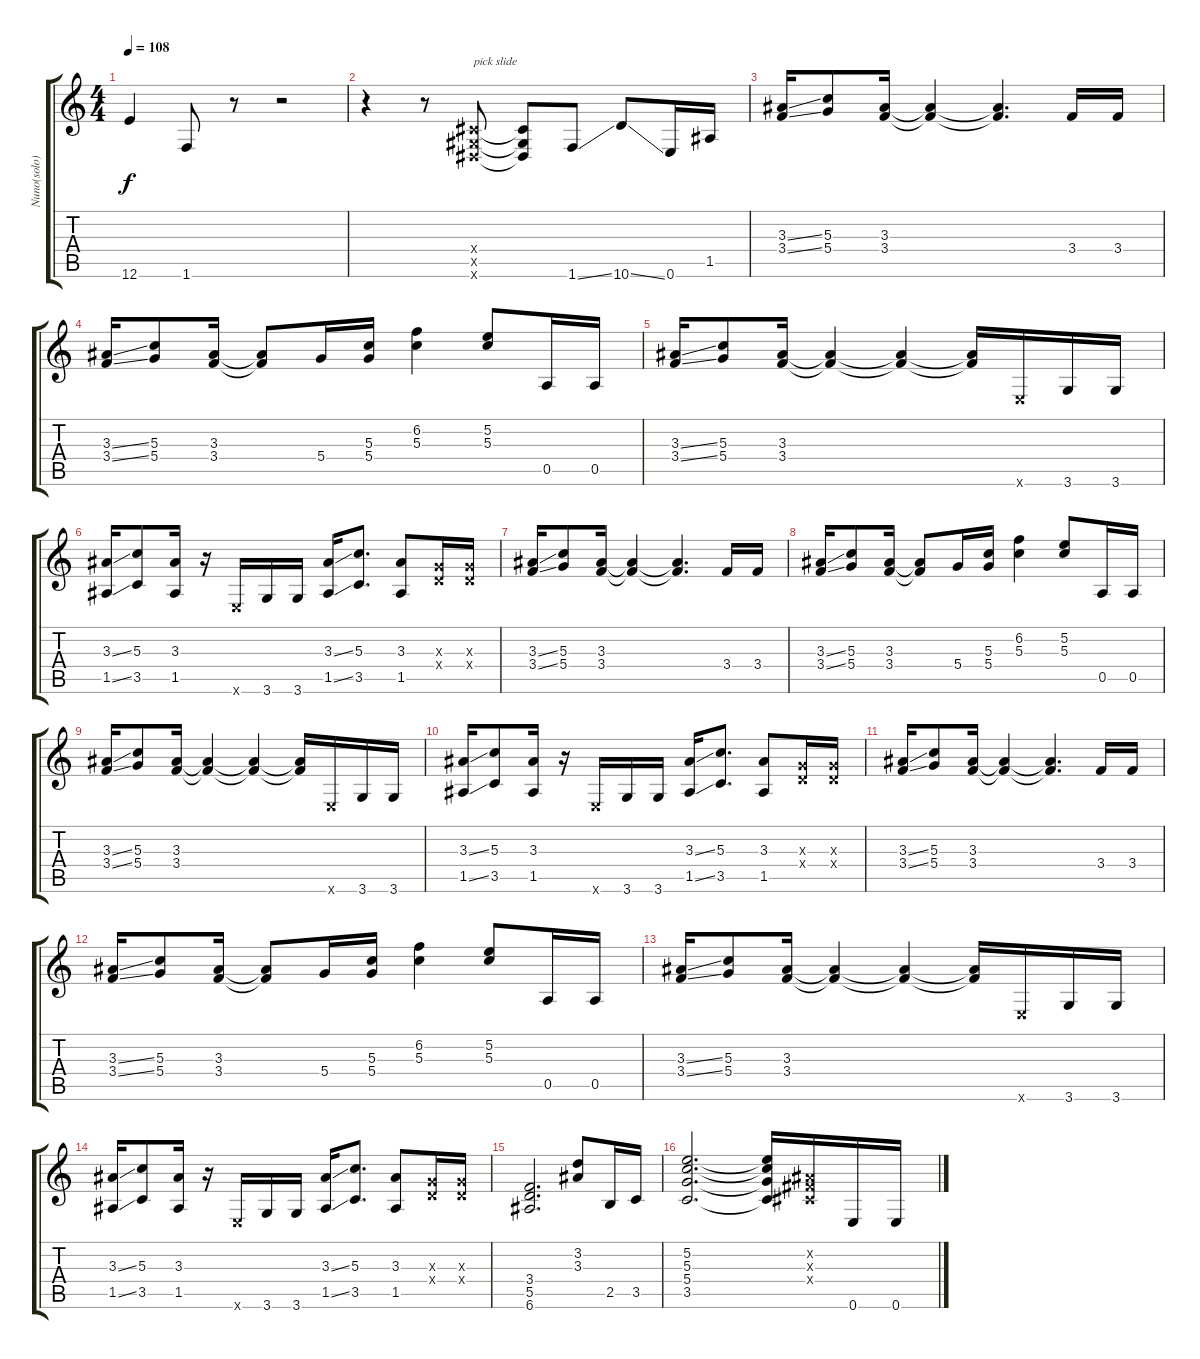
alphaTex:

\track ("Nuno(solo)" "Nuno(solo)") {instrument distortionguitar}
\staff {score tabs}
\tuning (E4 B3 G3 D3 A2 E2) {hide}
\ts (4 4)
\tempo 108
\clef g2
\ks c
12.6{t}.4{dy f} 1.6.8 r.8 r.2 |
r.4 r.8 (-1.4{x} -1.5{x} -1.6{x}).8{txt "pick slide"} (-1.4{t} -1.5{t} -1.6{t}).8 1.6{ss}.8 10.6{ss}.8 0.6.16 1.5.16 |
(3.3{ss} 3.4{ss}).16 (5.3 5.4).8 (3.3 3.4).16 (3.3{t} 3.4{t}).4 (3.3{t} 3.4{t}).4{d} 3.4.16 3.4.16 |
(3.3{ss} 3.4{ss}).16 (5.3 5.4).8 (3.3 3.4).16 (3.3{t} 3.4{t}).8 5.4.16 (5.3 5.4).16 (6.2 5.3).4 (5.2 5.3).8 0.5.16 0.5.16 |
(3.3{ss} 3.4{ss}).16 (5.3 5.4).8 (3.3 3.4).16 (3.3{t} 3.4{t}).4 (3.3{t} 3.4{t}).4 (3.3{t} 3.4{t}).16 0.6{x}.16 3.6.16 3.6.16 |
(3.3{ss} 1.5{ss}).16 (5.3 3.5).8 (3.3 1.5).16 r.16 0.6{x}.16 3.6.16 3.6.16 (3.3{ss} 1.5{ss}).16 (5.3 3.5).8{d} (3.3 1.5).8 (0.3{x} 0.4{x}).16 (0.3{x} 0.4{x}).16 |
(3.3{ss} 3.4{ss}).16 (5.3 5.4).8 (3.3 3.4).16 (3.3{t} 3.4{t}).4 (3.3{t} 3.4{t}).4{d} 3.4.16 3.4.16 |
(3.3{ss} 3.4{ss}).16 (5.3 5.4).8 (3.3 3.4).16 (3.3{t} 3.4{t}).8 5.4.16 (5.3 5.4).16 (6.2 5.3).4 (5.2 5.3).8 0.5.16 0.5.16 |
(3.3{ss} 3.4{ss}).16 (5.3 5.4).8 (3.3 3.4).16 (3.3{t} 3.4{t}).4 (3.3{t} 3.4{t}).4 (3.3{t} 3.4{t}).16 0.6{x}.16 3.6.16 3.6.16 |
(3.3{ss} 1.5{ss}).16 (5.3 3.5).8 (3.3 1.5).16 r.16 0.6{x}.16 3.6.16 3.6.16 (3.3{ss} 1.5{ss}).16 (5.3 3.5).8{d} (3.3 1.5).8 (0.3{x} 0.4{x}).16 (0.3{x} 0.4{x}).16 |
(3.3{ss} 3.4{ss}).16 (5.3 5.4).8 (3.3 3.4).16 (3.3{t} 3.4{t}).4 (3.3{t} 3.4{t}).4{d} 3.4.16 3.4.16 |
(3.3{ss} 3.4{ss}).16 (5.3 5.4).8 (3.3 3.4).16 (3.3{t} 3.4{t}).8 5.4.16 (5.3 5.4).16 (6.2 5.3).4 (5.2 5.3).8 0.5.16 0.5.16 |
(3.3{ss} 3.4{ss}).16 (5.3 5.4).8 (3.3 3.4).16 (3.3{t} 3.4{t}).4 (3.3{t} 3.4{t}).4 (3.3{t} 3.4{t}).16 0.6{x}.16 3.6.16 3.6.16 |
(3.3{ss} 1.5{ss}).16 (5.3 3.5).8 (3.3 1.5).16 r.16 0.6{x}.16 3.6.16 3.6.16 (3.3{ss} 1.5{ss}).16 (5.3 3.5).8{d} (3.3 1.5).8 (0.3{x} 0.4{x}).16 (0.3{x} 0.4{x}).16 |
(3.4 5.5 6.6).2{d} (3.2 3.3).8 2.5.16 3.5.16 |
(5.2 5.3 5.4 3.5).2{d} (5.2{t} 5.3{t} 5.4{t} 3.5{t}).16 (-1.2{x} -1.3{x} -1.4{x}).16 0.6.16 0.6.16
